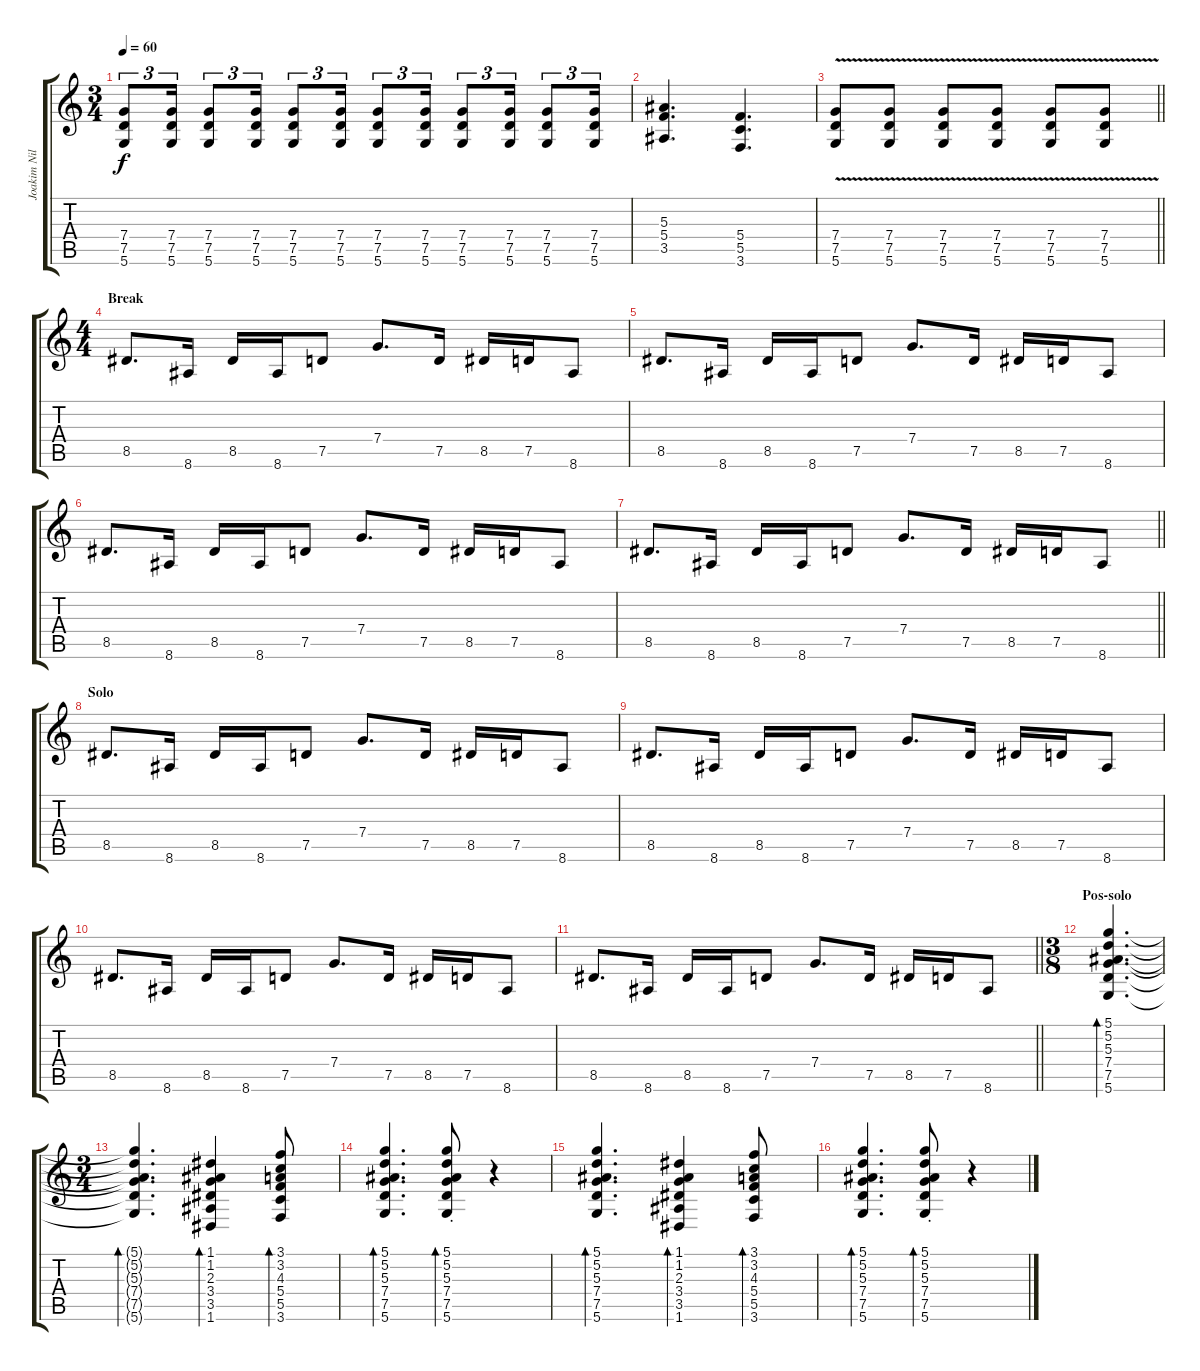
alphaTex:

\track ("Joakim Nilsson" "Joakim Nil") {instrument electricguitarjazz}
\staff {score tabs}
\tuning (D4 A3 F3 C3 G2 D2) {hide}
\ts (3 4)
\tempo 60
\clef g2
\ks c
(7.4 7.5 5.6).8{tu (3 2) dy f} (7.4 7.5 5.6).16{tu (3 2)} (7.4 7.5 5.6).8{tu (3 2)} (7.4 7.5 5.6).16{tu (3 2)} (7.4 7.5 5.6).8{tu (3 2)} (7.4 7.5 5.6).16{tu (3 2)} (7.4 7.5 5.6).8{tu (3 2)} (7.4 7.5 5.6).16{tu (3 2)} (7.4 7.5 5.6).8{tu (3 2)} (7.4 7.5 5.6).16{tu (3 2)} (7.4 7.5 5.6).8{tu (3 2)} (7.4 7.5 5.6).16{tu (3 2)} |
(5.3 5.4 3.5).4{d} (5.4 5.5 3.6).4{d} |
\barLineRight lightlight
(7.4 7.5{v} 5.6).8 (7.4 7.5{v} 5.6).8 (7.4 7.5{v} 5.6).8 (7.4 7.5{v} 5.6).8 (7.4 7.5{v} 5.6).8 (7.4 7.5{v} 5.6).8 |
\ts (4 4)
\section ("" "Break")
8.5.8{d} 8.6.16 8.5.16 8.6.16 7.5.8 7.4.8{d} 7.5.16 8.5.16 7.5.16 8.6.8 |
8.5.8{d} 8.6.16 8.5.16 8.6.16 7.5.8 7.4.8{d} 7.5.16 8.5.16 7.5.16 8.6.8 |
8.5.8{d} 8.6.16 8.5.16 8.6.16 7.5.8 7.4.8{d} 7.5.16 8.5.16 7.5.16 8.6.8 |
\barLineRight lightlight
8.5.8{d} 8.6.16 8.5.16 8.6.16 7.5.8 7.4.8{d} 7.5.16 8.5.16 7.5.16 8.6.8 |
\section ("" "Solo")
8.5.8{d} 8.6.16 8.5.16 8.6.16 7.5.8 7.4.8{d} 7.5.16 8.5.16 7.5.16 8.6.8 |
8.5.8{d} 8.6.16 8.5.16 8.6.16 7.5.8 7.4.8{d} 7.5.16 8.5.16 7.5.16 8.6.8 |
8.5.8{d} 8.6.16 8.5.16 8.6.16 7.5.8 7.4.8{d} 7.5.16 8.5.16 7.5.16 8.6.8 |
\barLineRight lightlight
8.5.8{d} 8.6.16 8.5.16 8.6.16 7.5.8 7.4.8{d} 7.5.16 8.5.16 7.5.16 8.6.8 |
\ts (3 8)
\section ("" "Pos-solo")
(5.1 5.2 5.3 7.4 7.5 5.6).4{d bd 30 instrument electricguitarjazz} |
\ts (3 4)
(5.1{t} 5.2{t} 5.3{t} 7.4{t} 7.5{t} 5.6{t}).4{d bd 30} (1.1 1.2 2.3 3.4 3.5 1.6).4{bd 30} (3.1 3.2 4.3 5.4 5.5 3.6).8{bd 30} |
(5.1 5.2 5.3 7.4 7.5 5.6).4{d bd 30} (5.1{st} 5.2{st} 5.3{st} 7.4{st} 7.5{st} 5.6{st}).8{bd 30} r.4 |
(5.1 5.2 5.3 7.4 7.5 5.6).4{d bd 30} (1.1 1.2 2.3 3.4 3.5 1.6).4{bd 30} (3.1 3.2 4.3 5.4 5.5 3.6).8{bd 30} |
(5.1 5.2 5.3 7.4 7.5 5.6).4{d bd 30} (5.1{st} 5.2{st} 5.3{st} 7.4{st} 7.5{st} 5.6{st}).8{bd 30} r.4
